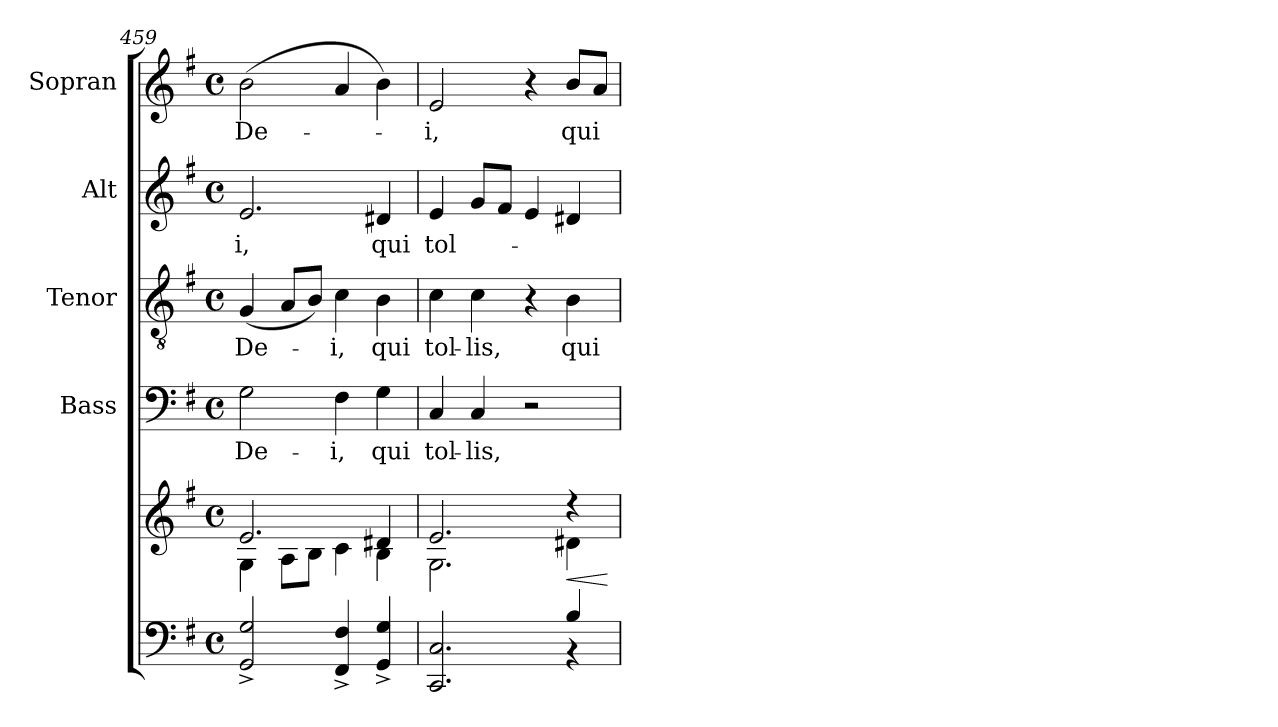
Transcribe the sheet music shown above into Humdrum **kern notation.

**kern	**kern	**dynam	**kern	**text	**kern	**text	**kern	**text	**kern	**text
*part5	*part5	*part5	*part4	*part4	*part3	*part3	*part2	*part2	*part1	*part1
*staff6	*staff5	*staff5/6	*staff4	*staff4	*staff3	*staff3	*staff2	*staff2	*staff1	*staff1
*	*	*	*I"Bass	*	*I"Tenor	*	*I"Alt	*	*I"Sopran	*
*	*	*	*I'B.	*	*I'T.	*	*I'A.	*	*I'S.	*
*clefF4	*clefG2	*	*clefF4	*	*clefGv2	*	*clefG2	*	*clefG2	*
*k[f#]	*k[f#]	*	*k[f#]	*	*k[f#]	*	*k[f#]	*	*k[f#]	*
*G:	*G:	*	*G:	*	*G:	*	*G:	*	*G:	*
*M4/4	*M4/4	*	*M4/4	*	*M4/4	*	*M4/4	*	*M4/4	*
*met(c)	*met(c)	*	*met(c)	*	*met(c)	*	*met(c)	*	*met(c)	*
=459	=459	=459	=459	=459	=459	=459	=459	=459	=459	=459
*	*^	*	*	*	*	*	*	*	*	*
!	!	!	!	!	!LO:LY:b	!	!LO:LY:b	!	!LO:LY:b	!	!LO:LY:b
2GG/^< 2G/^<	2.e/	4G\	.	2G\	De-	(<4G/	De-	2.e/	-i,	(>2b\	De-
.	.	8A\L	.	.	.	8A/L	.	.	.	.	.
.	.	8B\J	.	.	.	8B/J)	.	.	.	.	.
!	!	!	!	!	!LO:LY:b	!	!LO:LY:b	!	!	!	!
4FF#/^< 4F#/^<	.	4c\	.	4F#\	-i,	4c\	-i,	.	.	4a/	.
!	!	!	!	!	!LO:LY:b	!	!LO:LY:b	!	!LO:LY:b	!	!
4GG/^< 4G/^<	4d#X/	4B\	.	4G\	qui	4B\	qui	4d#X/	qui	4b\)	.
=460	=460	=460	=460	=460	=460	=460	=460	=460	=460	=460	=460
*^	*	*	*	*	*	*	*	*	*	*	*
!	!	!	!	!	!	!LO:LY:b	!	!LO:LY:b	!	!LO:LY:b	!	!LO:LY:b
2.CC/ 2.C/	2.ryy	2.e/	2.G\	.	4C/	tol-	4c\	tol-	4e/	tol-	2e/	-i,
!	!	!	!	!	!	!LO:LY:b	!	!LO:LY:b	!	!	!	!
.	.	.	.	.	4C/	-lis,	4c\	-lis,	8g/L	.	.	.
.	.	.	.	.	.	.	.	.	8f#/J	.	.	.
.	.	.	.	.	2r	.	4r	.	4e/	.	4r	.
!	!	!	!	!LO:HP:b	!	!	!	!LO:LY:b	!	!	!	!LO:LY:b
4B/	4r	4rcc	4d#X\	<	.	.	4B\	qui	4d#X/	.	8b/L	qui
.	.	.	.	.	.	.	.	.	.	.	8a/J	.
*v	*v	*	*	*	*	*	*	*	*	*	*	*
*	*v	*v	*	*	*	*	*	*	*	*	*
.	.	[	.	.	.	.	.	.	.	.
=	=	=	=	=	=	=	=	=	=	=
*-	*-	*-	*-	*-	*-	*-	*-	*-	*-	*-
